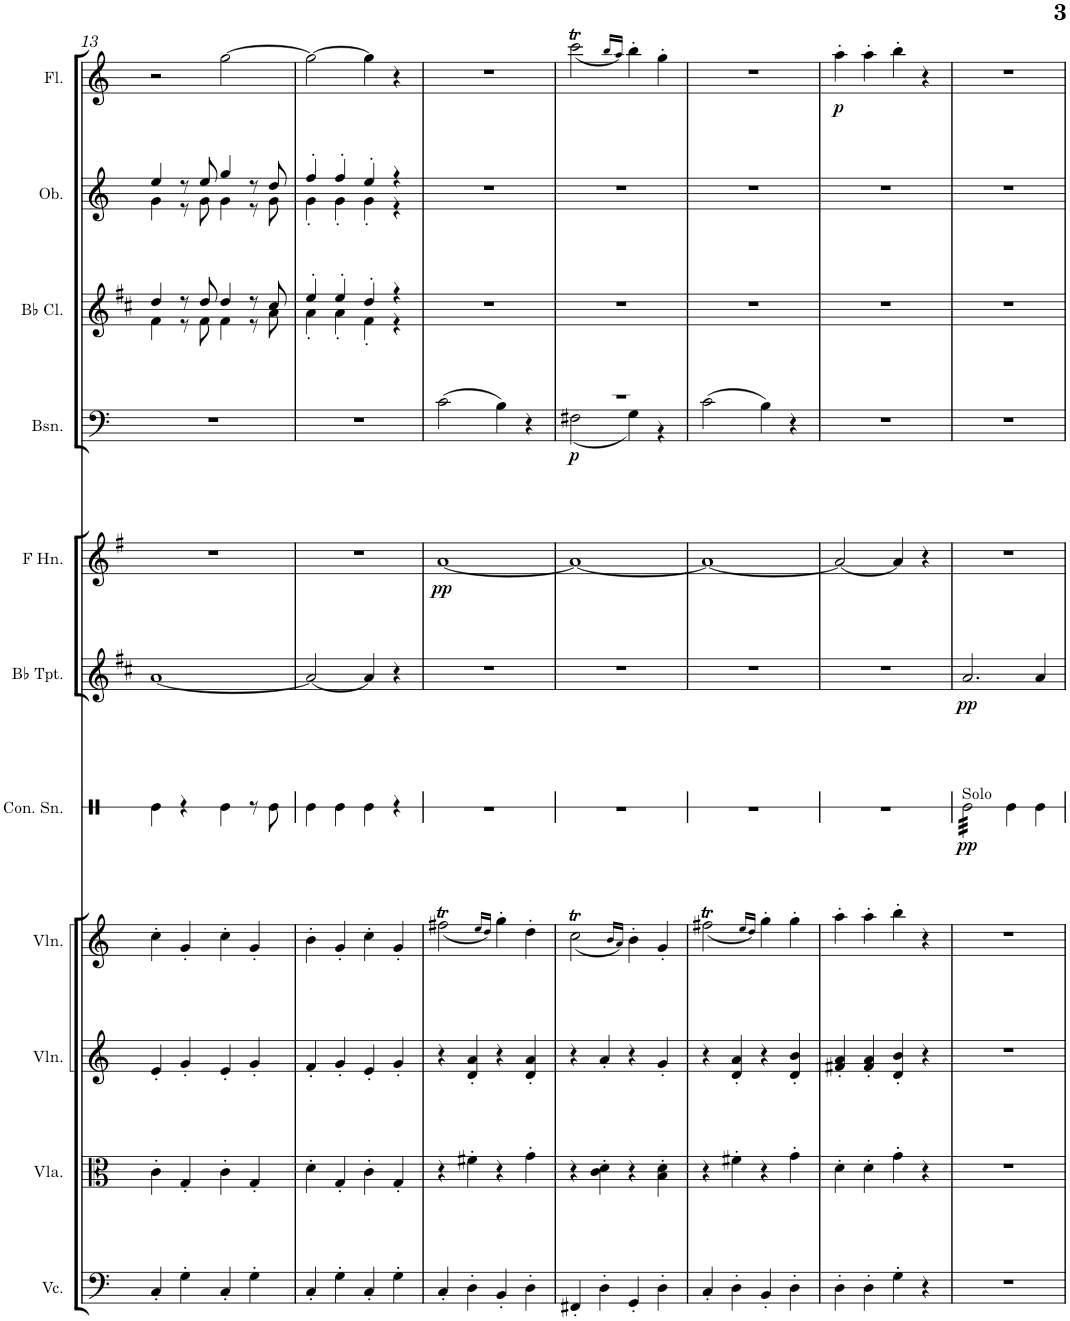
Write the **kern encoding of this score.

**kern	**kern	**kern	**kern	**kern	**dynam	**kern	**dynam	**kern	**dynam	**kern	**kern	**kern	**dynam
*part10	*part9	*part8	*part7	*part6	*part6	*part5	*part5	*part4	*part4	*part3	*part2	*part1	*part1
*staff10	*staff9	*staff8	*staff7	*staff6	*staff6	*staff5	*staff5	*staff4	*staff4	*staff3	*staff2	*staff1	*staff1
*I"Violoncello	*I"Viola	*I"Violin	*I"Violin	*I"Bb Trumpet	*	*I"Horn in F	*	*I"Bassoon	*	*I"Bb Clarinet	*I"Oboe	*I"Flute	*
*I'Vc.	*I'Vla.	*I'Vln.	*I'Vln.	*I'Bb Tpt.	*	*	*	*I'Bsn.	*	*I'Bb Cl.	*I'Ob.	*I'Fl.	*
!!LO:PB:g=z
*clefF4	*clefC3	*clefG2	*clefG2	*clefG2	*	*clefG2	*	*clefF4	*	*clefG2	*clefG2	*clefG2	*
*	*	*	*	*Trd1c2	*	*Trd4c7	*	*	*	*Trd1c2	*	*	*
*k[]	*k[]	*k[]	*k[]	*k[f#c#]	*	*k[f#]	*	*k[]	*	*k[f#c#]	*k[]	*k[]	*
*M2/2	*M2/2	*M2/2	*M2/2	*M2/2	*	*M2/2	*	*M2/2	*	*M2/2	*M2/2	*M2/2	*
*met(c|)	*met(c|)	*met(c|)	*met(c|)	*met(c|)	*	*met(c|)	*	*met(c|)	*	*met(c|)	*met(c|)	*met(c|)	*
=13	=13	=13	=13	=13	=13	=13	=13	=13	=13	=13	=13	=13	=13
*	*	*	*	*	*	*	*	*	*	*^	*^	*	*
4C'/	4c'\	4e'/	4cc'\	[1a	.	1r	.	1r	.	4dd/	4f#\	4ee/	4g\	2r	.
4G'\	4G'/	4g'/	4g'/	.	.	.	.	.	.	8r	8r	8r	8r	.	.
.	.	.	.	.	.	.	.	.	.	8dd/	8f#\	8ee/	8g\	.	.
4C'/	4c'\	4e'/	4cc'\	.	.	.	.	.	.	4dd/	4f#\	4gg/	4g\	[2gg\	.
4G'\	4G'/	4g'/	4g'/	.	.	.	.	.	.	8r	8r	8r	8r	.	.
.	.	.	.	.	.	.	.	.	.	8cc#/	8a\	8dd/	8g\	.	.
=14	=14	=14	=14	=14	=14	=14	=14	=14	=14	=14	=14	=14	=14	=14	=14
4C'/	4d'\	4f'/	4b'\	2a/_	.	1r	.	1r	.	4ee'/	4a'\	4ff'/	4g'\	2gg\_	.
4G'\	4G'/	4g'/	4g'/	.	.	.	.	.	.	4ee'/	4a'\	4ff'/	4g'\	.	.
4C'/	4c'\	4e'/	4cc'\	4a/]	.	.	.	.	.	4dd'/	4f#'\	4ee'/	4g'\	4gg\]	.
4G'\	4G'/	4g'/	4g'/	4r	.	.	.	.	.	4r	4r	4r	4r	4r	.
=15	=15	=15	=15	=15	=15	=15	=15	=15	=15	=15	=15	=15	=15	=15	=15
!	!	!	!	!	!	!	!LO:DY:b	!	!	!	!	!	!	!	!
*	*	*	*	*	*	*	*	*	*	*v	*v	*	*	*	*
*	*	*	*	*	*	*	*	*	*	*	*v	*v	*	*
4C'/	4r	4r	(<2ff#Xt\	1r	.	[1a	pp	(2c\	.	1r	1r	1r	.
4D'\	4f#X'\	4d/' 4a/'	.	.	.	.	.	.	.	.	.	.	.
.	.	.	16qee/LL	.	.	.	.	.	.	.	.	.	.
.	.	.	16qdd/JJ)	.	.	.	.	.	.	.	.	.	.
4BB'/	4r	4r	4gg'\	.	.	.	.	4B\)	.	.	.	.	.
4D'\	4g'\	4d/' 4a/'	4dd'\	.	.	.	.	4r	.	.	.	.	.
=16	=16	=16	=16	=16	=16	=16	=16	=16	=16	=16	=16	=16	=16
*	*	*	*	*	*	*	*	*^	*	*	*	*	*
!	!	!	!	!	!	!	!	!	!	!LO:DY:b	!	!	!	!
4FF#X'/	4r	4r	(<2ccT\	1r	.	1a_	.	1r	(2F#X\	p	1r	1r	(<2cccT\	.
4D'\	4c\' 4d\'	4a'/	.	.	.	.	.	.	.	.	.	.	.	.
.	.	.	16qb/LL	.	.	.	.	.	.	.	.	.	16qbb/LL	.
.	.	.	16qa/JJ)	.	.	.	.	.	.	.	.	.	16qaa/JJ)	.
4GG'/	4r	4r	4b'\	.	.	.	.	.	4G\)	.	.	.	4bb'\	.
4D'\	4B\' 4d\'	4g'/	4g'/	.	.	.	.	.	4r	.	.	.	4gg'\	.
*	*	*	*	*	*	*	*	*v	*v	*	*	*	*	*
=17	=17	=17	=17	=17	=17	=17	=17	=17	=17	=17	=17	=17	=17
4C'/	4r	4r	(<2ff#Xt\	1r	.	1a_	.	(2c\	.	1r	1r	1r	.
4D'\	4f#X'\	4d/' 4a/'	.	.	.	.	.	.	.	.	.	.	.
.	.	.	16qee/LL	.	.	.	.	.	.	.	.	.	.
.	.	.	16qdd/JJ)	.	.	.	.	.	.	.	.	.	.
4BB'/	4r	4r	4gg'\	.	.	.	.	4B\)	.	.	.	.	.
4D'\	4g'\	4d/' 4b/'	4gg'\	.	.	.	.	4r	.	.	.	.	.
=18	=18	=18	=18	=18	=18	=18	=18	=18	=18	=18	=18	=18	=18
!	!	!	!	!	!	!	!	!	!	!	!	!	!LO:DY:b
4D'\	4d'\	4f#X/' 4a/'	4aa'\	1r	.	2a/_	.	1r	.	1r	1r	4aa'\	p
4D'\	4d'\	4f#/' 4a/'	4aa'\	.	.	.	.	.	.	.	.	4aa'\	.
4G'\	4g'\	4d/' 4b/'	4bb'\	.	.	4a/]	.	.	.	.	.	4bb'\	.
4r	4r	4r	4r	.	.	4r	.	.	.	.	.	4r	.
=19	=19	=19	=19	=19	=19	=19	=19	=19	=19	=19	=19	=19	=19
!	!	!	!	!	!LO:DY:b	!	!	!	!	!	!	!	!
1r	1r	1r	1r	2.a/	pp	1r	.	1r	.	1r	1r	1r	.
.	.	.	.	4a/	.	.	.	.	.	.	.	.	.
=	=	=	=	=	=	=	=	=	=	=	=	=	=
*-	*-	*-	*-	*-	*-	*-	*-	*-	*-	*-	*-	*-	*-
